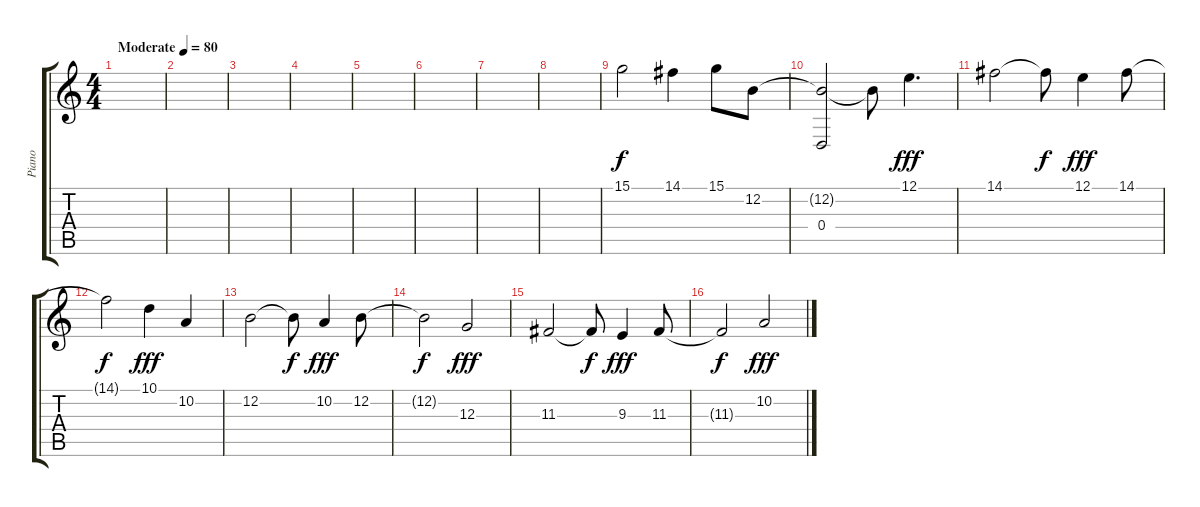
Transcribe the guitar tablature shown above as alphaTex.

\track ("Piano" "Piano") {instrument acousticgrandpiano}
\staff {score tabs}
\tuning (E4 B3 G3 D3 A2 E2) {hide}
\ts (4 4)
\tempo (80 "Moderate")
\clef g2
\ks c
|
|
|
|
|
|
|
|
15.1.2 14.1.4 15.1.8 12.2.8 |
(12.2{t} 0.4).2{dy f} 12.2{t}.8 12.1.4{d dy fff} |
14.1.2 14.1{t}.8{dy f} 12.1.4{dy fff} 14.1.8 |
14.1{t}.2{dy f} 10.1.4{dy fff} 10.2.4 |
12.2.2 12.2{t}.8{dy f} 10.2.4{dy fff} 12.2.8 |
12.2{t}.2{dy f} 12.3.2{dy fff} |
11.3.2 11.3{t}.8{dy f} 9.3.4{dy fff} 11.3.8 |
11.3{t}.2{dy f} 10.2.2{dy fff}
